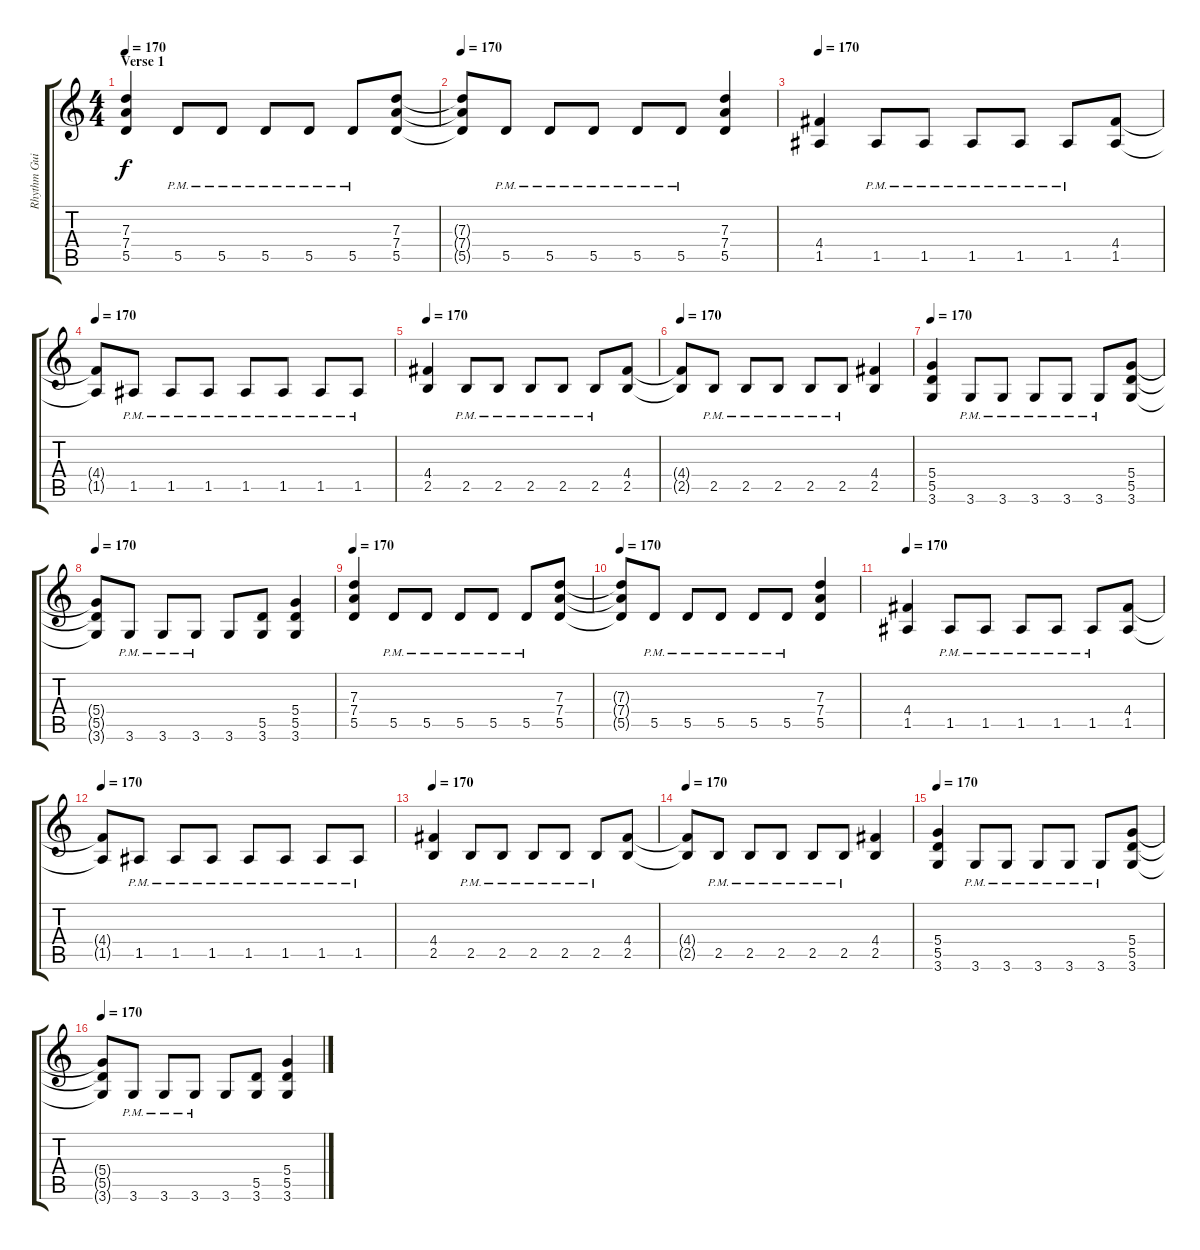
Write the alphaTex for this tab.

\track ("Rhythm Guitar" "Rhythm Gui") {instrument overdrivenguitar}
\staff {score tabs}
\tuning (E4 B3 G3 D3 A2 E2) {hide}
\ts (4 4)
\section ("" "Verse 1")
\tempo 170
\clef g2
\ks c
(7.3 7.4 5.5).4{dy f} 5.5{pm}.8 5.5{pm}.8 5.5{pm}.8 5.5{pm}.8 5.5{pm}.8 (7.3 7.4 5.5).8 |
\tempo 170
(7.3{t} 7.4{t} 5.5{t}).8 5.5{pm}.8 5.5{pm}.8 5.5{pm}.8 5.5{pm}.8 5.5{pm}.8 (7.3 7.4 5.5).4 |
\tempo 170
(4.4 1.5).4 1.5{pm}.8 1.5{pm}.8 1.5{pm}.8 1.5{pm}.8 1.5{pm}.8 (4.4 1.5).8 |
\tempo 170
(4.4{t} 1.5{t}).8 1.5{pm}.8 1.5{pm}.8 1.5{pm}.8 1.5{pm}.8 1.5{pm}.8 1.5{pm}.8 1.5{pm}.8 |
\tempo 170
(4.4 2.5).4 2.5{pm}.8 2.5{pm}.8 2.5{pm}.8 2.5{pm}.8 2.5{pm}.8 (4.4 2.5).8 |
\tempo 170
(4.4{t} 2.5{t}).8 2.5{pm}.8 2.5{pm}.8 2.5{pm}.8 2.5{pm}.8 2.5{pm}.8 (4.4 2.5).4 |
\tempo 170
(5.4 5.5 3.6).4 3.6{pm}.8 3.6{pm}.8 3.6{pm}.8 3.6{pm}.8 3.6{pm}.8 (5.4 5.5 3.6).8 |
\tempo 170
(5.4{t} 5.5{t} 3.6{t}).8 3.6{pm}.8 3.6{pm}.8 3.6{pm}.8 3.6.8 (5.5 3.6).8 (5.4 5.5 3.6).4 |
\tempo 170
(7.3 7.4 5.5).4 5.5{pm}.8 5.5{pm}.8 5.5{pm}.8 5.5{pm}.8 5.5{pm}.8 (7.3 7.4 5.5).8 |
\tempo 170
(7.3{t} 7.4{t} 5.5{t}).8 5.5{pm}.8 5.5{pm}.8 5.5{pm}.8 5.5{pm}.8 5.5{pm}.8 (7.3 7.4 5.5).4 |
\tempo 170
(4.4 1.5).4 1.5{pm}.8 1.5{pm}.8 1.5{pm}.8 1.5{pm}.8 1.5{pm}.8 (4.4 1.5).8 |
\tempo 170
(4.4{t} 1.5{t}).8 1.5{pm}.8 1.5{pm}.8 1.5{pm}.8 1.5{pm}.8 1.5{pm}.8 1.5{pm}.8 1.5{pm}.8 |
\tempo 170
(4.4 2.5).4 2.5{pm}.8 2.5{pm}.8 2.5{pm}.8 2.5{pm}.8 2.5{pm}.8 (4.4 2.5).8 |
\tempo 170
(4.4{t} 2.5{t}).8 2.5{pm}.8 2.5{pm}.8 2.5{pm}.8 2.5{pm}.8 2.5{pm}.8 (4.4 2.5).4 |
\tempo 170
(5.4 5.5 3.6).4 3.6{pm}.8 3.6{pm}.8 3.6{pm}.8 3.6{pm}.8 3.6{pm}.8 (5.4 5.5 3.6).8 |
\tempo 170
(5.4{t} 5.5{t} 3.6{t}).8 3.6{pm}.8 3.6{pm}.8 3.6{pm}.8 3.6.8 (5.5 3.6).8 (5.4 5.5 3.6).4
